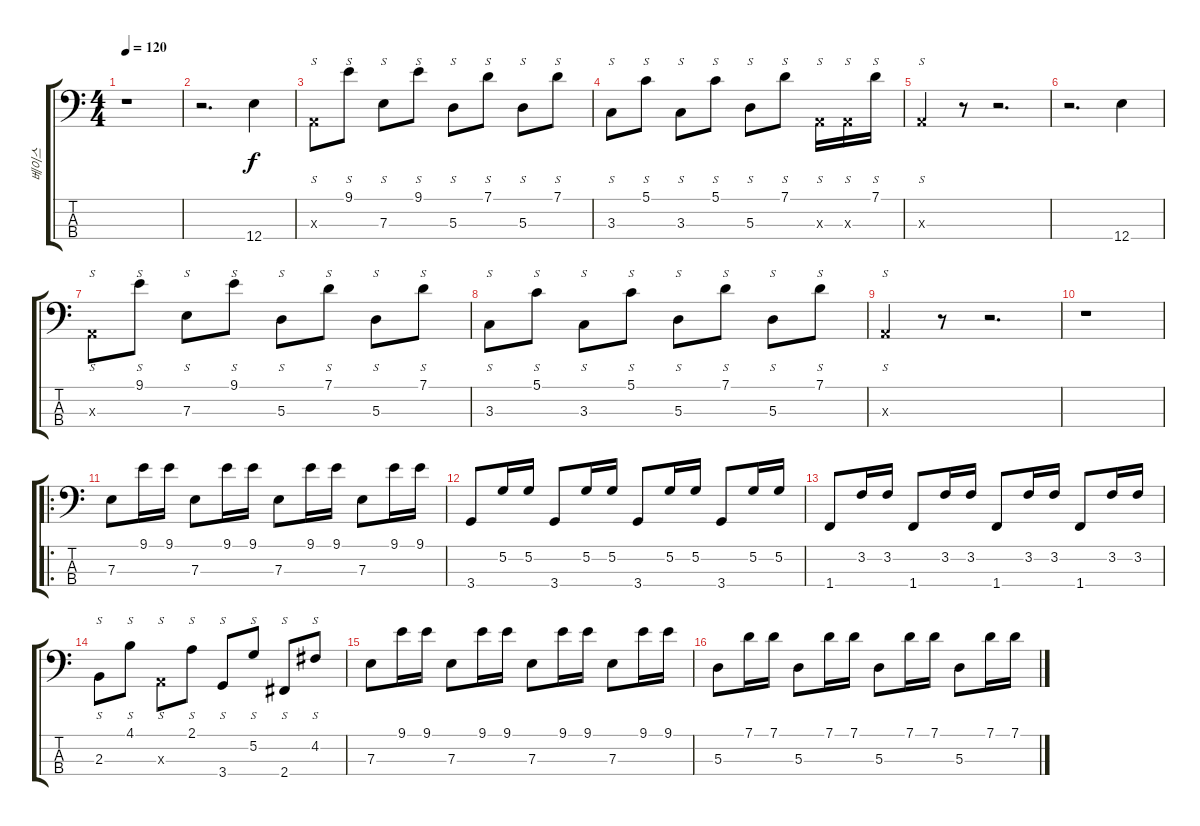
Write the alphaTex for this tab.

\track ("베이스" "베이스") {instrument slapbass1}
\staff {score tabs}
\tuning (G2 D2 A1 E1) {hide}
\ts (4 4)
\tempo 120
\clef f4
\ks c
r.1{dy f instrument slapbass1} |
r.2{d} 12.4.4 |
0.3{x}.8{s} 9.1.8{s} 7.3.8{s} 9.1.8{s} 5.3.8{s} 7.1.8{s} 5.3.8{s} 7.1.8{s} |
3.3.8{s} 5.1.8{s} 3.3.8{s} 5.1.8{s} 5.3.8{s} 7.1.8{s} 0.3{x}.16{s} 0.3{x}.16{s} 7.1.16{s} |
0.3{x}.4{s} r.8 r.2{d} |
r.2{d} 12.4.4 |
0.3{x}.8{s} 9.1.8{s} 7.3.8{s} 9.1.8{s} 5.3.8{s} 7.1.8{s} 5.3.8{s} 7.1.8{s} |
3.3.8{s} 5.1.8{s} 3.3.8{s} 5.1.8{s} 5.3.8{s} 7.1.8{s} 5.3.8{s} 7.1.8{s} |
0.3{x}.4{s} r.8 r.2{d} |
r.1 |
\ro
7.3.8 9.1.16 9.1.16 7.3.8 9.1.16 9.1.16 7.3.8 9.1.16 9.1.16 7.3.8 9.1.16 9.1.16 |
3.4.8 5.2.16 5.2.16 3.4.8 5.2.16 5.2.16 3.4.8 5.2.16 5.2.16 3.4.8 5.2.16 5.2.16 |
1.4.8 3.2.16 3.2.16 1.4.8 3.2.16 3.2.16 1.4.8 3.2.16 3.2.16 1.4.8 3.2.16 3.2.16 |
2.3.8{s} 4.1.8{s} 0.3{x}.8{s} 2.1.8{s} 3.4.8{s} 5.2.8{s} 2.4.8{s} 4.2.8{s} |
7.3.8 9.1.16 9.1.16 7.3.8 9.1.16 9.1.16 7.3.8 9.1.16 9.1.16 7.3.8 9.1.16 9.1.16 |
5.3.8 7.1.16 7.1.16 5.3.8 7.1.16 7.1.16 5.3.8 7.1.16 7.1.16 5.3.8 7.1.16 7.1.16
